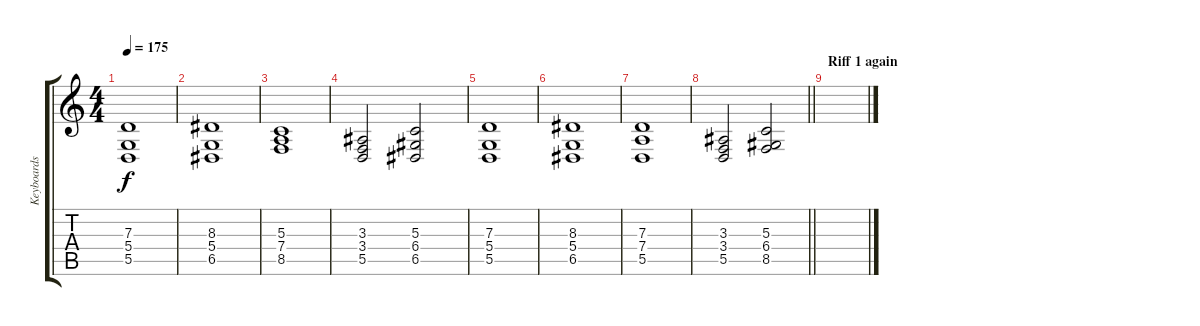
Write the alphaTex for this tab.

\track ("Keyboards" "Keyboards") {instrument stringensemble1}
\staff {score tabs}
\tuning (E4 B3 G3 D3 A2 E2) {hide}
\ts (4 4)
\tempo 175
\clef g2
\ks c
(7.3 5.4 5.5).1{dy f} |
(8.3 5.4 6.5).1 |
(5.3 7.4 8.5).1 |
(3.3 3.4 5.5).2 (5.3 6.4 6.5).2 |
(7.3 5.4 5.5).1 |
(8.3 5.4 6.5).1 |
(7.3 7.4 5.5).1 |
\barLineRight lightlight
(3.3 3.4 5.5).2 (5.3 6.4 8.5).2 |
\section ("" "Riff 1 again")
